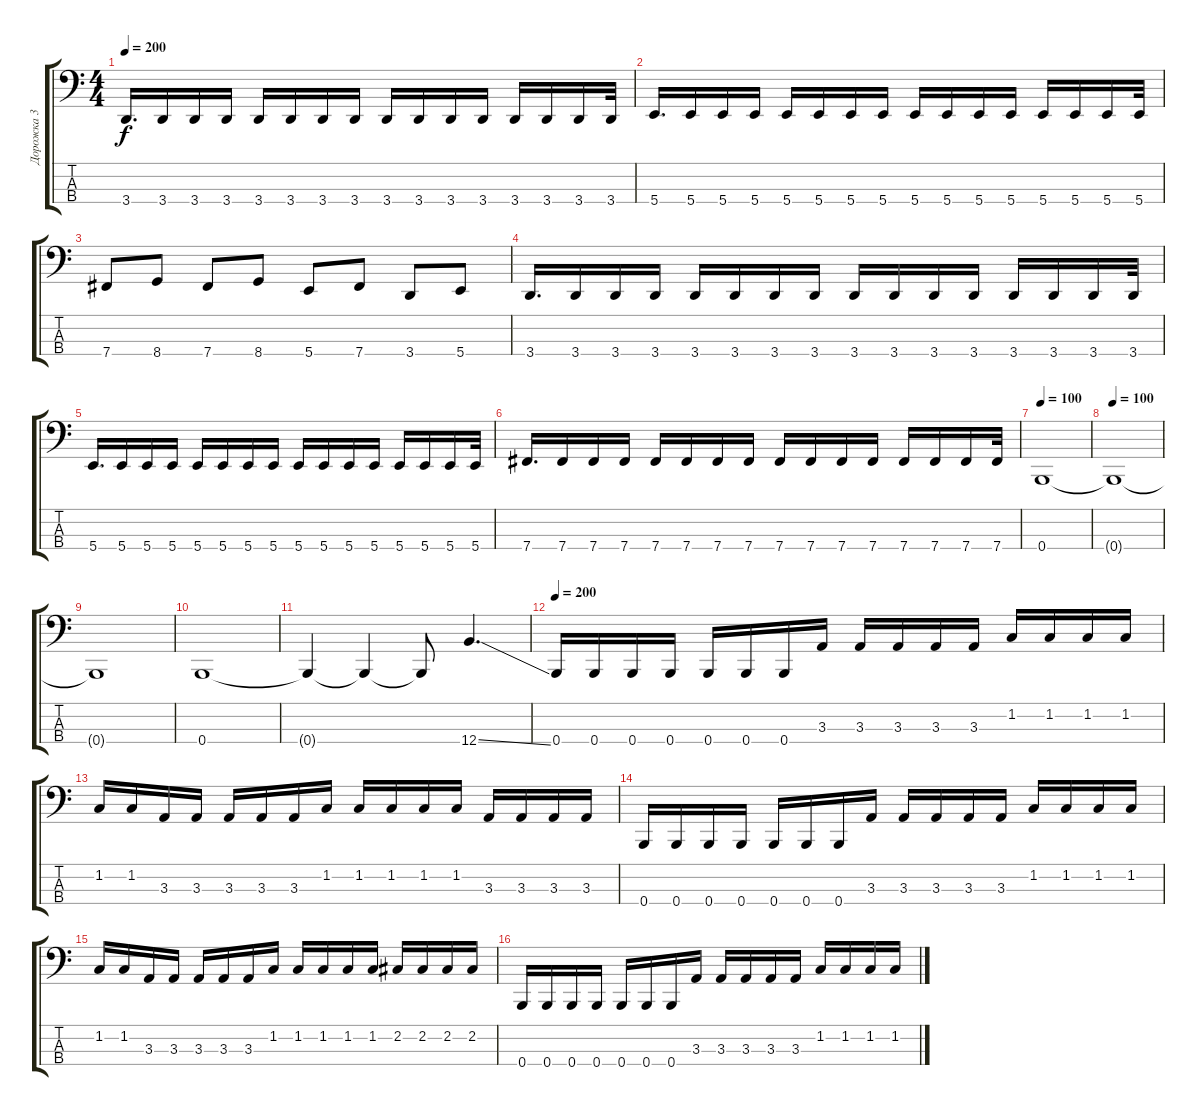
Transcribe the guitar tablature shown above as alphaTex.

\track ("Дорожка 3" "Дорожка 3") {instrument electricbasspick}
\staff {score tabs}
\tuning (E2 B1 Gb1 B0) {hide}
\ts (4 4)
\tempo 200
\clef f4
\ks c
3.4.16{d dy f} 3.4.16 3.4.16 3.4.16 3.4.16 3.4.16 3.4.16 3.4.16 3.4.16 3.4.16 3.4.16 3.4.16 3.4.16 3.4.16 3.4.16 3.4.32 |
5.4.16{d} 5.4.16 5.4.16 5.4.16 5.4.16 5.4.16 5.4.16 5.4.16 5.4.16 5.4.16 5.4.16 5.4.16 5.4.16 5.4.16 5.4.16 5.4.32 |
7.4.8 8.4.8 7.4.8 8.4.8 5.4.8 7.4.8 3.4.8 5.4.8 |
3.4.16{d} 3.4.16 3.4.16 3.4.16 3.4.16 3.4.16 3.4.16 3.4.16 3.4.16 3.4.16 3.4.16 3.4.16 3.4.16 3.4.16 3.4.16 3.4.32 |
5.4.16{d} 5.4.16 5.4.16 5.4.16 5.4.16 5.4.16 5.4.16 5.4.16 5.4.16 5.4.16 5.4.16 5.4.16 5.4.16 5.4.16 5.4.16 5.4.32 |
7.4.16{d} 7.4.16 7.4.16 7.4.16 7.4.16 7.4.16 7.4.16 7.4.16 7.4.16 7.4.16 7.4.16 7.4.16 7.4.16 7.4.16 7.4.16 7.4.32 |
\tempo 100
0.4.1 |
\tempo 100
0.4{t}.1 |
0.4{t}.1 |
0.4.1 |
0.4{t}.4 0.4{t}.4 0.4{t}.8 12.4{ss}.4{d} |
\tempo 200
0.4.16 0.4.16 0.4.16 0.4.16 0.4.16 0.4.16 0.4.16 3.3.16 3.3.16 3.3.16 3.3.16 3.3.16 1.2.16 1.2.16 1.2.16 1.2.16 |
1.2.16 1.2.16 3.3.16 3.3.16 3.3.16 3.3.16 3.3.16 1.2.16 1.2.16 1.2.16 1.2.16 1.2.16 3.3.16 3.3.16 3.3.16 3.3.16 |
0.4.16 0.4.16 0.4.16 0.4.16 0.4.16 0.4.16 0.4.16 3.3.16 3.3.16 3.3.16 3.3.16 3.3.16 1.2.16 1.2.16 1.2.16 1.2.16 |
1.2.16 1.2.16 3.3.16 3.3.16 3.3.16 3.3.16 3.3.16 1.2.16 1.2.16 1.2.16 1.2.16 1.2.16 2.2.16 2.2.16 2.2.16 2.2.16 |
0.4.16 0.4.16 0.4.16 0.4.16 0.4.16 0.4.16 0.4.16 3.3.16 3.3.16 3.3.16 3.3.16 3.3.16 1.2.16 1.2.16 1.2.16 1.2.16
